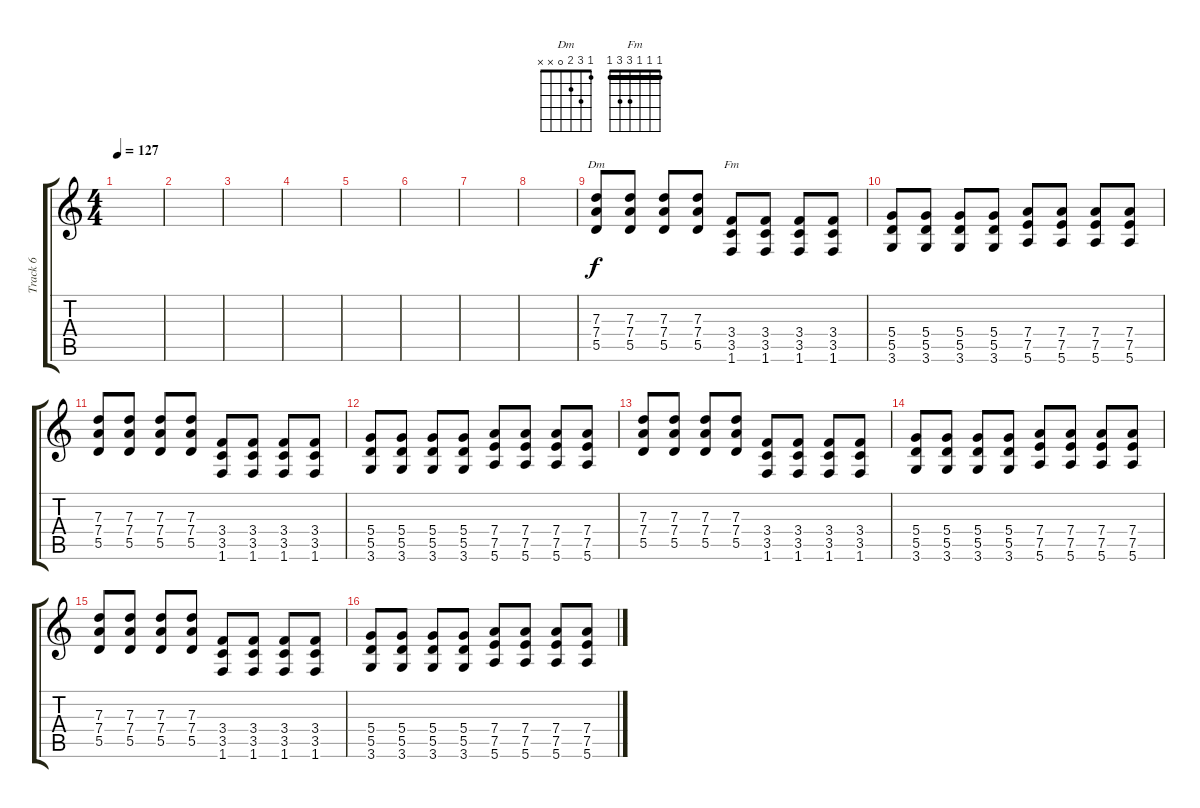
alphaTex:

\track ("Track 6" "Track 6") {instrument overdrivenguitar}
\staff {score tabs}
\tuning (E4 B3 G3 D3 A2 E2) {hide}
\chord ("Dm" 1 3 2 0 x x)
\chord ("Fm" 1 1 1 3 3 1) {barre 1}
\ts (4 4)
\tempo 127
\clef g2
\ks c
|
|
|
|
|
|
|
|
(7.3 7.4 5.5).8{ch "Dm"} (7.3 7.4 5.5).8 (7.3 7.4 5.5).8 (7.3 7.4 5.5).8 (3.4 3.5 1.6).8{ch "Fm"} (3.4 3.5 1.6).8 (3.4 3.5 1.6).8 (3.4 3.5 1.6).8 |
(5.4 5.5 3.6).8 (5.4 5.5 3.6).8 (5.4 5.5 3.6).8 (5.4 5.5 3.6).8 (7.4 7.5 5.6).8 (7.4 7.5 5.6).8 (7.4 7.5 5.6).8 (7.4 7.5 5.6).8 |
(7.3 7.4 5.5).8 (7.3 7.4 5.5).8 (7.3 7.4 5.5).8 (7.3 7.4 5.5).8 (3.4 3.5 1.6).8 (3.4 3.5 1.6).8 (3.4 3.5 1.6).8 (3.4 3.5 1.6).8 |
(5.4 5.5 3.6).8 (5.4 5.5 3.6).8 (5.4 5.5 3.6).8 (5.4 5.5 3.6).8 (7.4 7.5 5.6).8 (7.4 7.5 5.6).8 (7.4 7.5 5.6).8 (7.4 7.5 5.6).8 |
(7.3 7.4 5.5).8 (7.3 7.4 5.5).8 (7.3 7.4 5.5).8 (7.3 7.4 5.5).8 (3.4 3.5 1.6).8 (3.4 3.5 1.6).8 (3.4 3.5 1.6).8 (3.4 3.5 1.6).8 |
(5.4 5.5 3.6).8 (5.4 5.5 3.6).8 (5.4 5.5 3.6).8 (5.4 5.5 3.6).8 (7.4 7.5 5.6).8 (7.4 7.5 5.6).8 (7.4 7.5 5.6).8 (7.4 7.5 5.6).8 |
(7.3 7.4 5.5).8 (7.3 7.4 5.5).8 (7.3 7.4 5.5).8 (7.3 7.4 5.5).8 (3.4 3.5 1.6).8 (3.4 3.5 1.6).8 (3.4 3.5 1.6).8 (3.4 3.5 1.6).8 |
(5.4 5.5 3.6).8 (5.4 5.5 3.6).8 (5.4 5.5 3.6).8 (5.4 5.5 3.6).8 (7.4 7.5 5.6).8 (7.4 7.5 5.6).8 (7.4 7.5 5.6).8 (7.4 7.5 5.6).8
